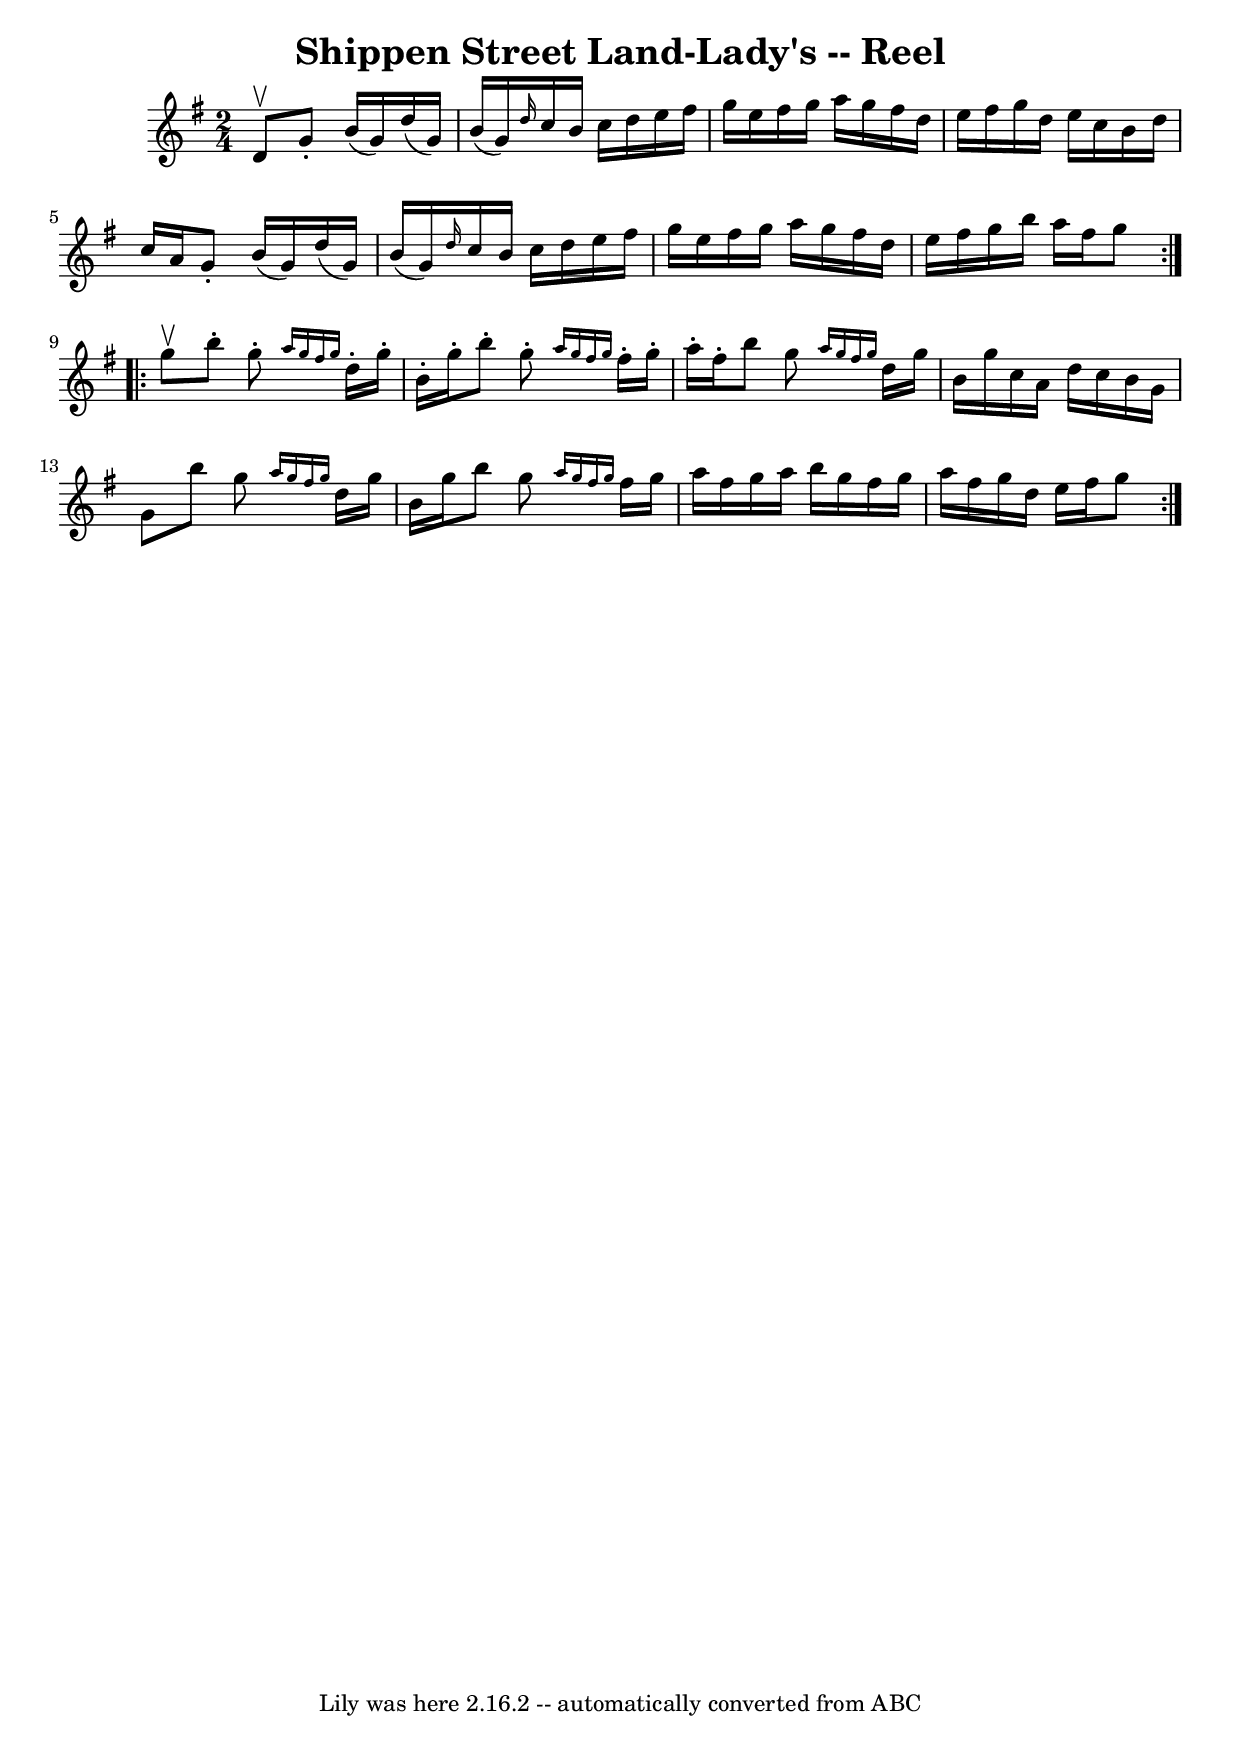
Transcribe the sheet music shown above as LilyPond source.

\version "2.16.2"
\include "Mammoth.ily"
\header {
	%% book = "Ryan's Mammoth Collection"
	crossRefNumber = "1"
	footnotes = "\\\\283"
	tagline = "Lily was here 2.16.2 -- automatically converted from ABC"
	title = "Shippen Street Land-Lady's -- Reel"
}
voicedefault =  {


\repeat volta 2 {
\time 2/4 
\key g \major d'8^\upbow |
 g'8 -. b'16 (g'16)   
d''16 (g'16) b'16 (g'16)   |
 \grace { d''16  } c''16  
 b'16 c''16 d''16 e''16 fis''16 g''16 e''16    |
   
fis''16 g''16 a''16 g''16 fis''16 d''16 e''16 fis''16    
|
 g''16 d''16 e''16 c''16 b'16 d''16 c''16 a'16   
 |
 g'8 -. b'16 (g'16) d''16 (g'16) b'16 (g'16  
-)   |
 \grace { d''16  } c''16 b'16 c''16 d''16 e''16   
 fis''16 g''16 e''16    |
 fis''16 g''16 a''16 g''16    
fis''16 d''16 e''16 fis''16    |
 g''16 b''16 a''16    
fis''16 g''8    }     \repeat volta 2 { g''8^\upbow |
 b''8 -.  
 g''8 -. \grace { a''16 g''16 fis''16 g''16  } d''16 -. g''16 
-. b'16 -. g''16 -.   |
 b''8 -. g''8 -. \grace { a''16    
g''16 fis''16 g''16  } fis''16 -. g''16 -. a''16 -. fis''16 -.   
|
 b''8 g''8  \grace { a''16 g''16 fis''16 g''16  }  
 d''16 g''16 b'16 g''16    |
 c''16 a'16 d''16 c''16  
 b'16 g'16 g'8    |
 b''8 g''8  \grace { a''16 g''16  
 fis''16 g''16  } d''16 g''16 b'16 g''16    |
 b''8    
g''8  \grace { a''16 g''16 fis''16 g''16  } fis''16 g''16    
a''16 fis''16    |
 g''16 a''16 b''16 g''16 fis''16    
g''16 a''16 fis''16    |
 g''16 d''16 e''16 fis''16    
g''8    }   
}

\score{
    <<

	\context Staff="default"
	{
	    \voicedefault 
	}

    >>
	\layout {
	}
	\midi {}
}
